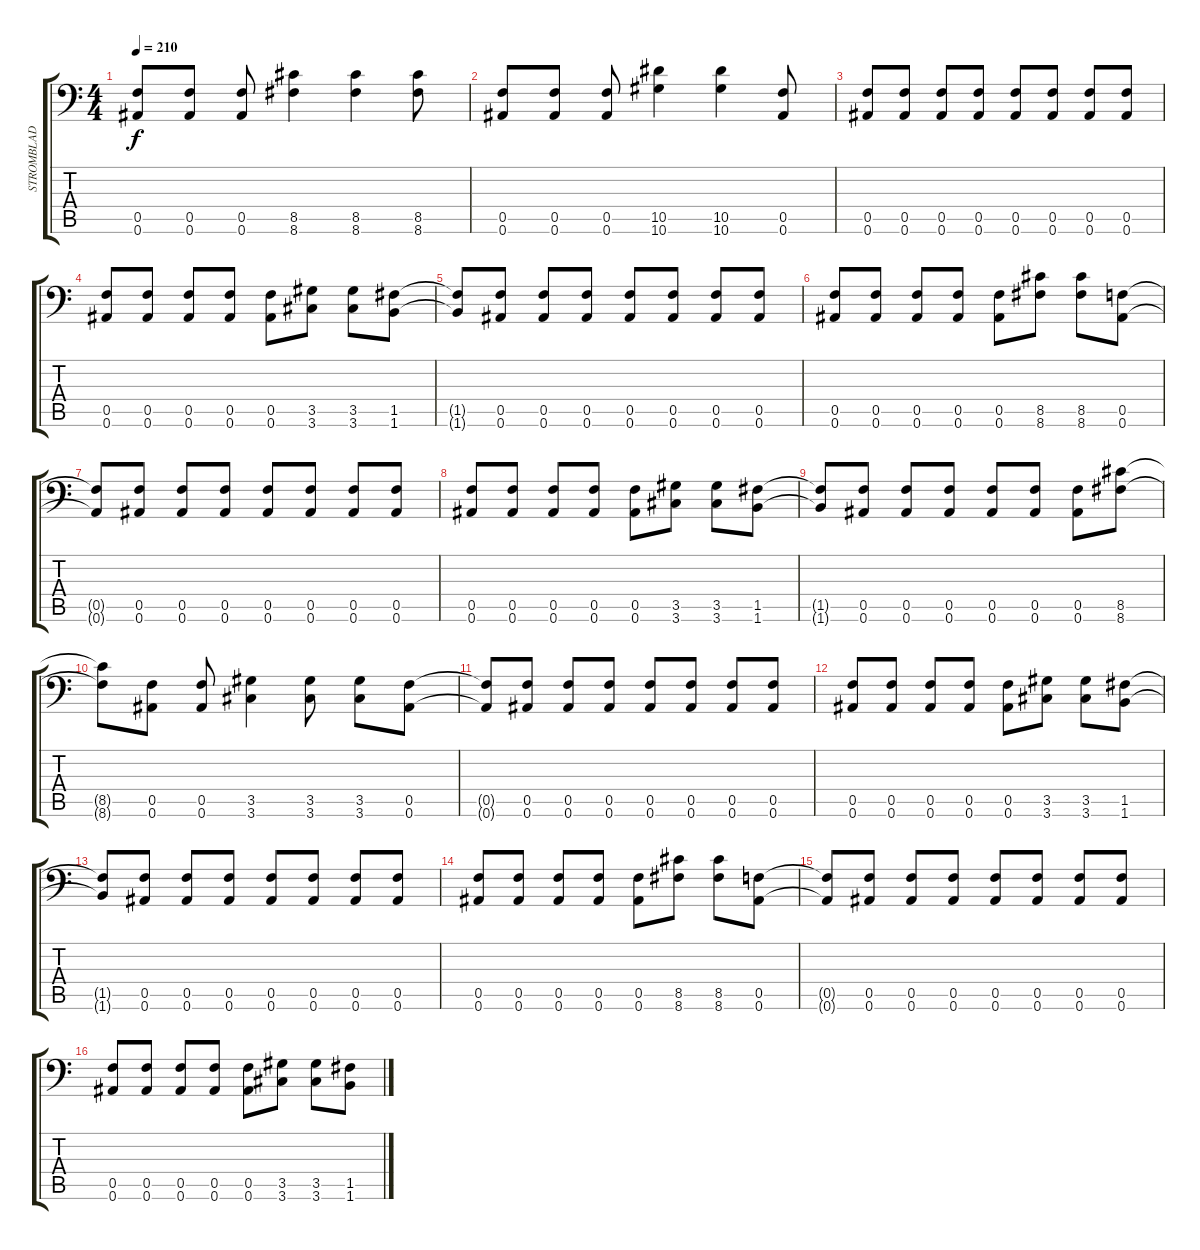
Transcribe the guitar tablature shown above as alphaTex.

\track ("STROMBLAD DISTORTION" "STROMBLAD ") {instrument distortionguitar}
\staff {score tabs}
\tuning (C4 G3 Eb3 Bb2 F2 Bb1) {hide}
\ts (4 4)
\tempo 210
\clef f4
\ks c
(0.5 0.6).8{dy f} (0.5 0.6).8 (0.5 0.6).8 (8.5 8.6).4 (8.5 8.6).4 (8.5 8.6).8 |
(0.5 0.6).8 (0.5 0.6).8 (0.5 0.6).8 (10.5 10.6).4 (10.5 10.6).4 (0.5 0.6).8 |
(0.5 0.6).8 (0.5 0.6).8 (0.5 0.6).8 (0.5 0.6).8 (0.5 0.6).8 (0.5 0.6).8 (0.5 0.6).8 (0.5 0.6).8 |
(0.5 0.6).8 (0.5 0.6).8 (0.5 0.6).8 (0.5 0.6).8 (0.5 0.6).8 (3.5 3.6).8 (3.5 3.6).8 (1.5 1.6).8 |
(1.5{t} 1.6{t}).8 (0.5 0.6).8 (0.5 0.6).8 (0.5 0.6).8 (0.5 0.6).8 (0.5 0.6).8 (0.5 0.6).8 (0.5 0.6).8 |
(0.5 0.6).8 (0.5 0.6).8 (0.5 0.6).8 (0.5 0.6).8 (0.5 0.6).8 (8.5 8.6).8 (8.5 8.6).8 (0.5 0.6).8 |
(0.5{t} 0.6{t}).8 (0.5 0.6).8 (0.5 0.6).8 (0.5 0.6).8 (0.5 0.6).8 (0.5 0.6).8 (0.5 0.6).8 (0.5 0.6).8 |
(0.5 0.6).8 (0.5 0.6).8 (0.5 0.6).8 (0.5 0.6).8 (0.5 0.6).8 (3.5 3.6).8 (3.5 3.6).8 (1.5 1.6).8 |
(1.5{t} 1.6{t}).8 (0.5 0.6).8 (0.5 0.6).8 (0.5 0.6).8 (0.5 0.6).8 (0.5 0.6).8 (0.5 0.6).8 (8.5 8.6).8 |
(8.5{t} 8.6{t}).8 (0.5 0.6).8 (0.5 0.6).8 (3.5 3.6).4 (3.5 3.6).8 (3.5 3.6).8 (0.5 0.6).8 |
(0.5{t} 0.6{t}).8 (0.5 0.6).8 (0.5 0.6).8 (0.5 0.6).8 (0.5 0.6).8 (0.5 0.6).8 (0.5 0.6).8 (0.5 0.6).8 |
(0.5 0.6).8 (0.5 0.6).8 (0.5 0.6).8 (0.5 0.6).8 (0.5 0.6).8 (3.5 3.6).8 (3.5 3.6).8 (1.5 1.6).8 |
(1.5{t} 1.6{t}).8 (0.5 0.6).8 (0.5 0.6).8 (0.5 0.6).8 (0.5 0.6).8 (0.5 0.6).8 (0.5 0.6).8 (0.5 0.6).8 |
(0.5 0.6).8 (0.5 0.6).8 (0.5 0.6).8 (0.5 0.6).8 (0.5 0.6).8 (8.5 8.6).8 (8.5 8.6).8 (0.5 0.6).8 |
(0.5{t} 0.6{t}).8 (0.5 0.6).8 (0.5 0.6).8 (0.5 0.6).8 (0.5 0.6).8 (0.5 0.6).8 (0.5 0.6).8 (0.5 0.6).8 |
(0.5 0.6).8 (0.5 0.6).8 (0.5 0.6).8 (0.5 0.6).8 (0.5 0.6).8 (3.5 3.6).8 (3.5 3.6).8 (1.5 1.6).8
